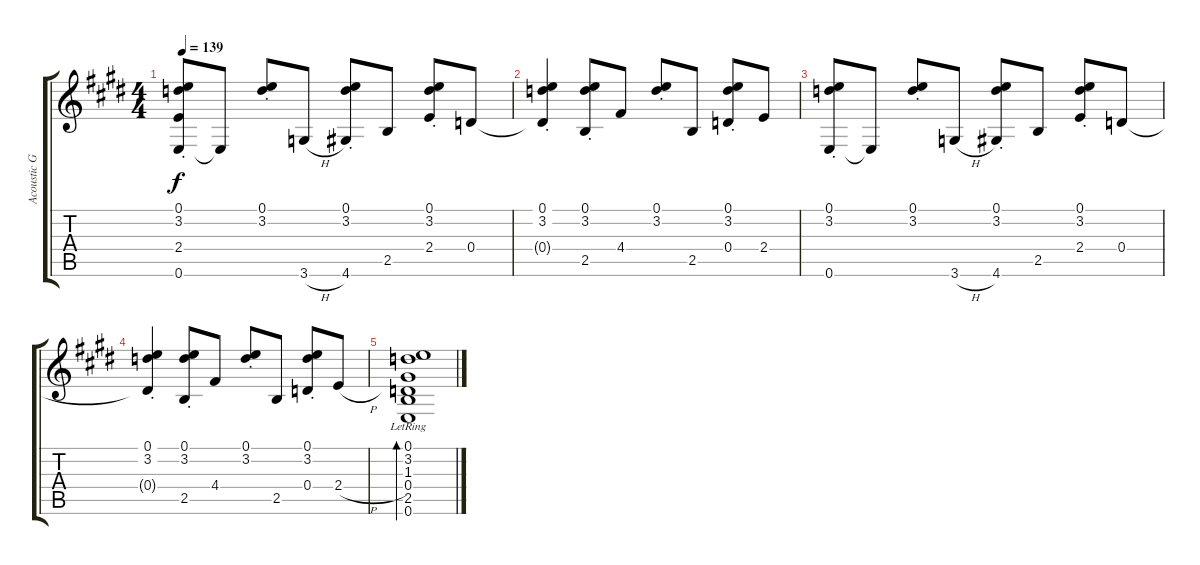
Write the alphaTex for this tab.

\track ("Acoustic Guitar (steel)" "Acoustic G") {instrument acousticguitarsteel}
\staff {score tabs}
\tuning (E4 B3 G3 D3 A2 E2) {hide}
\ts (4 4)
\tempo 139
\clef g2
\ks e
(0.1{st} 3.2{st} 2.4{t} 0.6).8{dy f} 0.6{t}.8 (0.1{st} 3.2{st}).8 3.6{h}.8 (0.1{st} 3.2{st} 4.6{st}).8 2.5.8 (0.1{st} 3.2{st} 2.4{st}).8 0.4.8 |
\ks c#minor
(0.1{st} 3.2{st} 0.4{t}).4 (0.1{st} 3.2{st} 2.5{st}).8 4.4.8 (0.1{st} 3.2{st}).8 2.5.8 (0.1{st} 3.2{st} 0.4{st}).8 2.4.8 |
(0.1{st} 3.2{st} 0.6{st}).8 0.6{t}.8 (0.1{st} 3.2{st}).8 3.6{h}.8 (0.1{st} 3.2{st} 4.6{st}).8 2.5.8 (0.1{st} 3.2{st} 2.4{st}).8 0.4.8 |
(0.1{st} 3.2{st} 0.4{t}).4 (0.1{st} 3.2{st} 2.5{st}).8 4.4.8 (0.1{st} 3.2{st}).8 2.5.8 (0.1{st} 3.2{st} 0.4{st}).8 2.4{h}.8 |
(0.1{lr} 3.2{lr} 1.3{lr} 0.4{lr} 2.5{lr} 0.6{lr}).1{bd 30}
